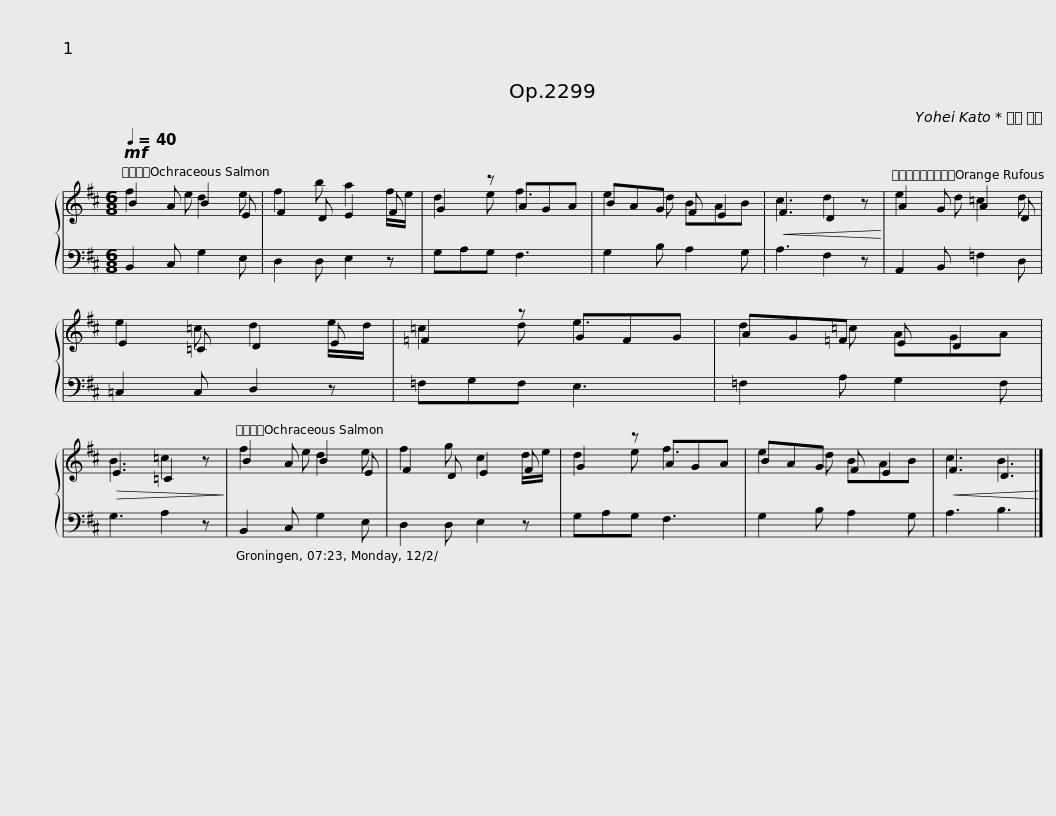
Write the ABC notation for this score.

X:1
%%score { ( 1 2 ) | 3 }
L:1/8
Q:1/4=40
M:6/8
I:linebreak $
K:D
V:1 treble
V:2 treble
V:3 bass
V:1
!mf! B2 A B2 E | F2 D E2 F | G2 z AGA | BAG F E2 |!<(! F3 D2 z!<)! |$ %5
 A2 G A2 D | E2 =C D2 E | =F2 z GFG | AG=F E D2 |!>(! E3 =C2 z!>)! |$ %10
 B2 A B2 E | F2 D E2 F | G2 z AGA | BAG F E2 |!<(! F3 D3!<)! |] %15
V:2
 f2 e d2 e | f2 b a2 f/e/ | d2 e f3 | e2 d BAB | c3 d2 z |$ %5
 e2 d =c2 d | e2 =c d2 e/d/ | =c2 d e3 | d2 =c AGA | B3 =c2 z |$ %10
 f2 e d2 e | f2 g c2 d/e/ | d2 e f3 | e2 d BAB | c3 B3 |] %15
V:3
 B,,2 C, G,2 E, | D,2 D, E,2 z | G,A,G, F,3 | G,2 B, A,2 G, | A,3 F,2 z |$ %5
 A,,2 B,, =F,2 D, | =C,2 C, D,2 z | =F,G,F, E,3 | =F,2 A, G,2 F, | G,3 A,2 z |$ %10
 B,,2 C, G,2 E, | D,2 D, E,2 z | G,A,G, F,3 | G,2 B, A,2 G, | A,3 B,3 |] %15
